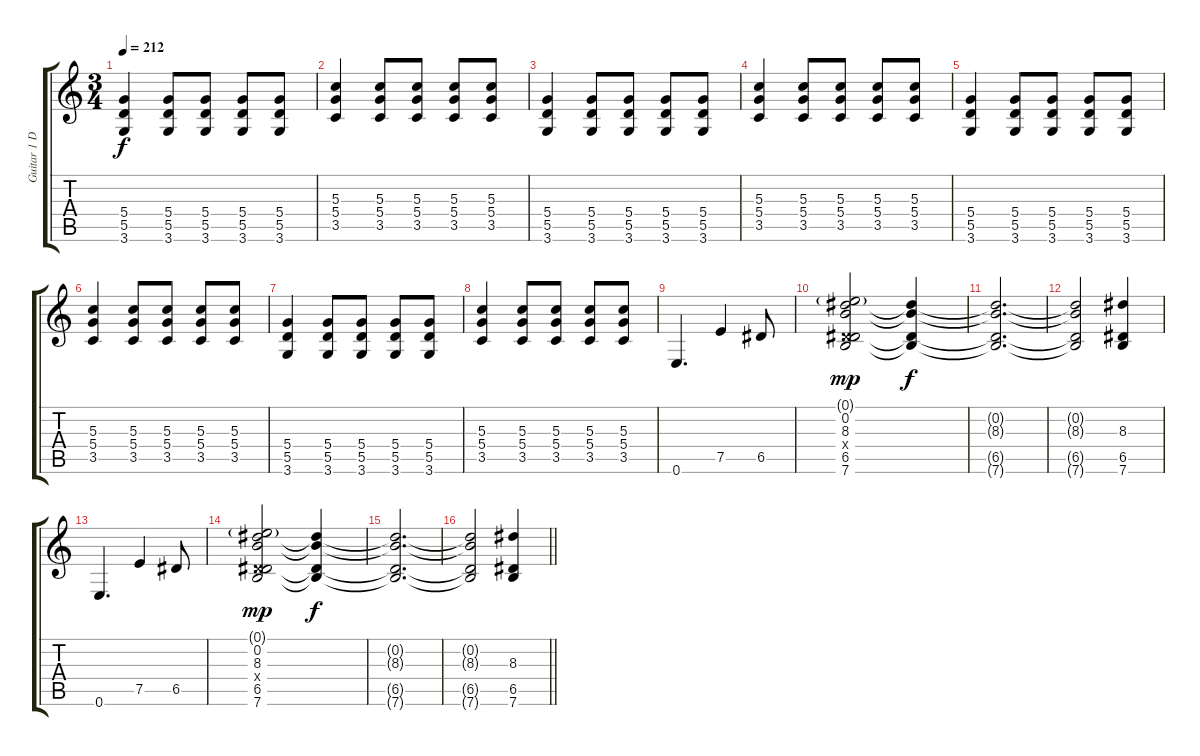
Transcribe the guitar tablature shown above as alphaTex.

\track ("Guitar 1 D" "Guitar 1 D") {instrument distortionguitar}
\staff {score tabs}
\tuning (E4 B3 G3 D3 A2 E2) {hide}
\ts (3 4)
\tempo 212
\clef g2
\ks c
(5.4 5.5 3.6).4{dy f} (5.4 5.5 3.6).8 (5.4 5.5 3.6).8 (5.4 5.5 3.6).8 (5.4 5.5 3.6).8 |
(5.3 5.4 3.5).4 (5.3 5.4 3.5).8 (5.3 5.4 3.5).8 (5.3 5.4 3.5).8 (5.3 5.4 3.5).8 |
(5.4 5.5 3.6).4 (5.4 5.5 3.6).8 (5.4 5.5 3.6).8 (5.4 5.5 3.6).8 (5.4 5.5 3.6).8 |
(5.3 5.4 3.5).4 (5.3 5.4 3.5).8 (5.3 5.4 3.5).8 (5.3 5.4 3.5).8 (5.3 5.4 3.5).8 |
(5.4 5.5 3.6).4 (5.4 5.5 3.6).8 (5.4 5.5 3.6).8 (5.4 5.5 3.6).8 (5.4 5.5 3.6).8 |
(5.3 5.4 3.5).4 (5.3 5.4 3.5).8 (5.3 5.4 3.5).8 (5.3 5.4 3.5).8 (5.3 5.4 3.5).8 |
(5.4 5.5 3.6).4 (5.4 5.5 3.6).8 (5.4 5.5 3.6).8 (5.4 5.5 3.6).8 (5.4 5.5 3.6).8 |
(5.3 5.4 3.5).4 (5.3 5.4 3.5).8 (5.3 5.4 3.5).8 (5.3 5.4 3.5).8 (5.3 5.4 3.5).8 |
0.6.4{d} 7.5.4 6.5.8 |
(0.1{g} 0.2 8.3 0.4{x} 6.5 7.6).2{dy mp} (0.2{t} 8.3{t} 6.5{t} 7.6{t}).4{dy f} |
(0.2{t} 8.3{t} 6.5{t} 7.6{t}).2{d} |
(0.2{t} 8.3{t} 6.5{t} 7.6{t}).2 (8.3 6.5 7.6).4 |
0.6.4{d} 7.5.4 6.5.8 |
(0.1{g} 0.2 8.3 0.4{x} 6.5 7.6).2{dy mp} (0.2{t} 8.3{t} 6.5{t} 7.6{t}).4{dy f} |
(0.2{t} 8.3{t} 6.5{t} 7.6{t}).2{d} |
\barLineRight lightlight
(0.2{t} 8.3{t} 6.5{t} 7.6{t}).2 (8.3 6.5 7.6).4
